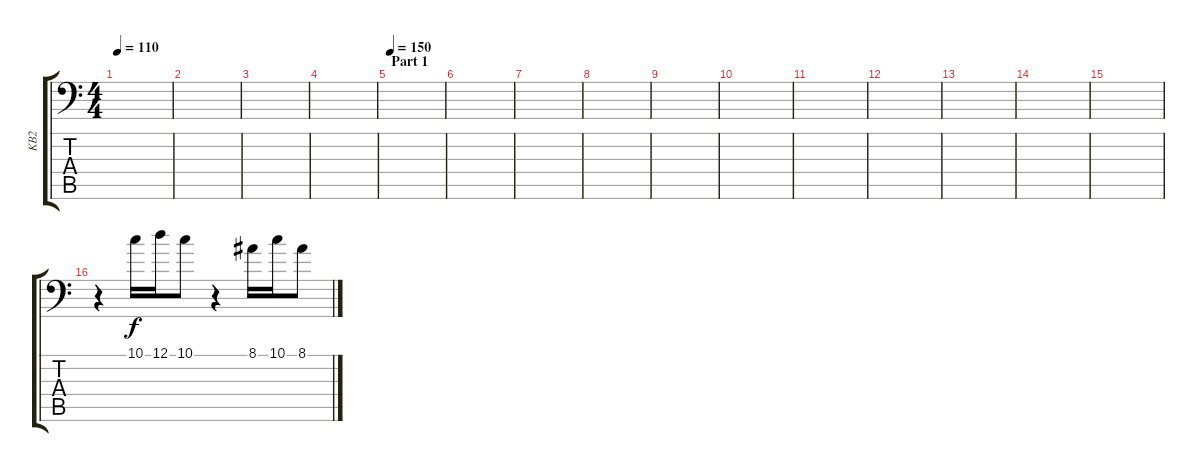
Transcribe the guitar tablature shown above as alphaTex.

\track ("KB2" "KB2") {instrument tubularbells}
\staff {score tabs}
\tuning (D4 A3 F3 C3 G1 D1) {hide}
\ts (4 4)
\tempo 110
\clef f4
\ks c
|
|
|
|
\section ("" "Part 1")
\tempo 150
|
|
|
|
|
|
|
|
|
|
|
r.4{instrument glockenspiel} 10.1.16 12.1.16 10.1.8 r.4 8.1.16 10.1.16 8.1.8
